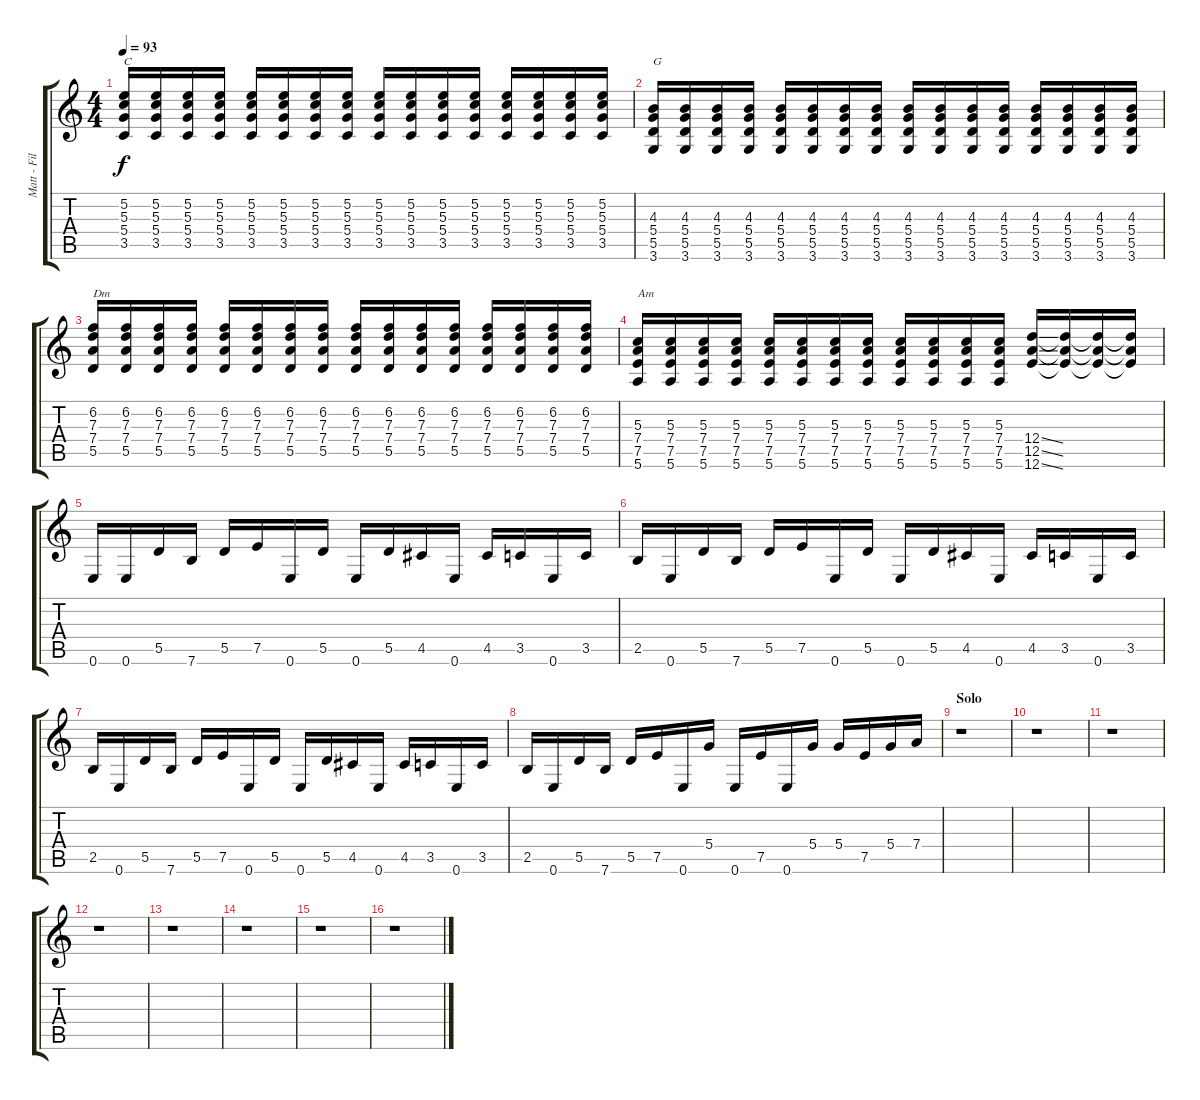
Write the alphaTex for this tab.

\track ("Matt - Fills" "Matt - Fil") {instrument distortionguitar}
\staff {score tabs}
\tuning (E4 B3 G3 D3 A2 E2) {hide}
\ts (4 4)
\tempo 93
\clef g2
\ks c
(5.2 5.3 5.4 3.5).16{txt "C" dy f} (5.2 5.3 5.4 3.5).16 (5.2 5.3 5.4 3.5).16 (5.2 5.3 5.4 3.5).16 (5.2 5.3 5.4 3.5).16 (5.2 5.3 5.4 3.5).16 (5.2 5.3 5.4 3.5).16 (5.2 5.3 5.4 3.5).16 (5.2 5.3 5.4 3.5).16 (5.2 5.3 5.4 3.5).16 (5.2 5.3 5.4 3.5).16 (5.2 5.3 5.4 3.5).16 (5.2 5.3 5.4 3.5).16 (5.2 5.3 5.4 3.5).16 (5.2 5.3 5.4 3.5).16 (5.2 5.3 5.4 3.5).16 |
(4.3 5.4 5.5 3.6).16{txt "G"} (4.3 5.4 5.5 3.6).16 (4.3 5.4 5.5 3.6).16 (4.3 5.4 5.5 3.6).16 (4.3 5.4 5.5 3.6).16 (4.3 5.4 5.5 3.6).16 (4.3 5.4 5.5 3.6).16 (4.3 5.4 5.5 3.6).16 (4.3 5.4 5.5 3.6).16 (4.3 5.4 5.5 3.6).16 (4.3 5.4 5.5 3.6).16 (4.3 5.4 5.5 3.6).16 (4.3 5.4 5.5 3.6).16 (4.3 5.4 5.5 3.6).16 (4.3 5.4 5.5 3.6).16 (4.3 5.4 5.5 3.6).16 |
(6.2 7.3 7.4 5.5).16{txt "Dm"} (6.2 7.3 7.4 5.5).16 (6.2 7.3 7.4 5.5).16 (6.2 7.3 7.4 5.5).16 (6.2 7.3 7.4 5.5).16 (6.2 7.3 7.4 5.5).16 (6.2 7.3 7.4 5.5).16 (6.2 7.3 7.4 5.5).16 (6.2 7.3 7.4 5.5).16 (6.2 7.3 7.4 5.5).16 (6.2 7.3 7.4 5.5).16 (6.2 7.3 7.4 5.5).16 (6.2 7.3 7.4 5.5).16 (6.2 7.3 7.4 5.5).16 (6.2 7.3 7.4 5.5).16 (6.2 7.3 7.4 5.5).16 |
(5.3 7.4 7.5 5.6).16{txt "Am"} (5.3 7.4 7.5 5.6).16 (5.3 7.4 7.5 5.6).16 (5.3 7.4 7.5 5.6).16 (5.3 7.4 7.5 5.6).16 (5.3 7.4 7.5 5.6).16 (5.3 7.4 7.5 5.6).16 (5.3 7.4 7.5 5.6).16 (5.3 7.4 7.5 5.6).16 (5.3 7.4 7.5 5.6).16 (5.3 7.4 7.5 5.6).16 (5.3 7.4 7.5 5.6).16 (12.4{ss} 12.5{ss} 12.6{ss}).16 (12.4{t} 12.5{t} 12.6{t}).16 (12.4{t} 12.5{t} 12.6{t}).16 (12.4{t} 12.5{t} 12.6{t}).16 |
0.6.16 0.6.16 5.5.16 7.6.16 5.5.16 7.5.16 0.6.16 5.5.16 0.6.16 5.5.16 4.5.16 0.6.16 4.5.16 3.5.16 0.6.16 3.5.16 |
2.5.16 0.6.16 5.5.16 7.6.16 5.5.16 7.5.16 0.6.16 5.5.16 0.6.16 5.5.16 4.5.16 0.6.16 4.5.16 3.5.16 0.6.16 3.5.16 |
2.5.16 0.6.16 5.5.16 7.6.16 5.5.16 7.5.16 0.6.16 5.5.16 0.6.16 5.5.16 4.5.16 0.6.16 4.5.16 3.5.16 0.6.16 3.5.16 |
2.5.16 0.6.16 5.5.16 7.6.16 5.5.16 7.5.16 0.6.16 5.4.16 0.6.16 7.5.16 0.6.16 5.4.16 5.4.16 7.5.16 5.4.16 7.4.16 |
\section ("" "Solo")
r.1 |
r.1 |
r.1 |
r.1 |
r.1 |
r.1 |
r.1 |
r.1
